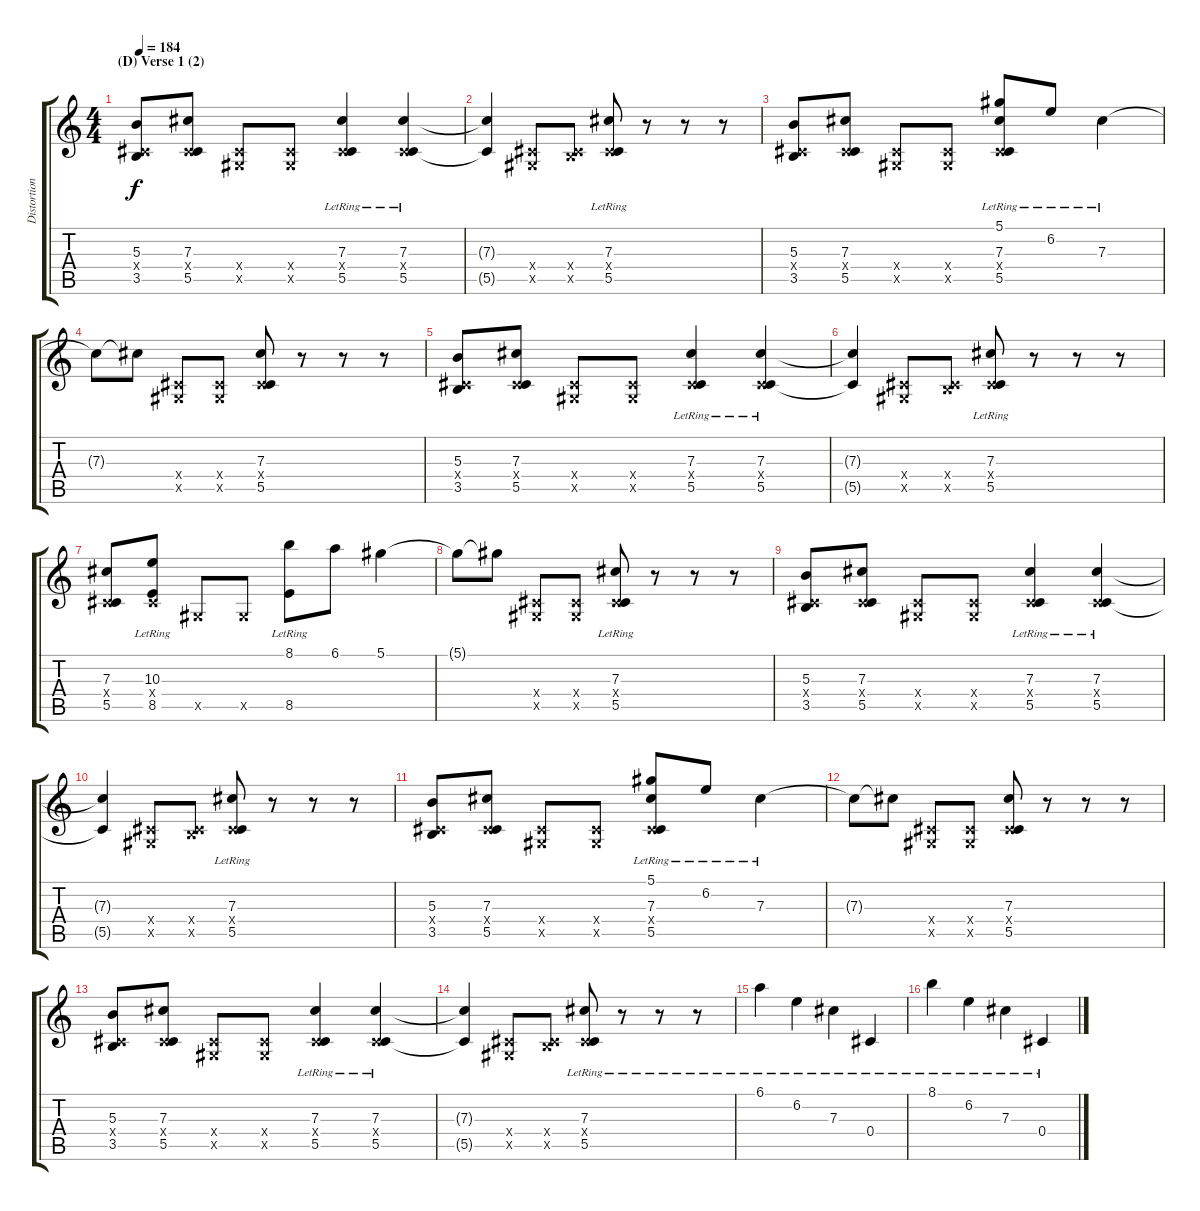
\track ("Distortion Guitar" "Distortion") {instrument distortionguitar}
\staff {score tabs}
\tuning (Eb4 Bb3 Gb3 Db3 Ab2 Db2) {hide}
\ts (4 4)
\section ("" "(D) Verse 1 (2)")
\tempo 184
\clef g2
\ks c
(5.3 0.4{x} 3.5).8{dy f} (7.3 0.4{x} 5.5).8 (0.4{x} 0.5{x}).8 (0.4{x} 0.5{x}).8 (7.3{lr} 0.4{x} 5.5{lr}).4 (7.3{lr} 0.4{x} 5.5{lr}).4 |
(7.3{t} 5.5{t}).4 (0.4{x} 0.5{x}).8 (0.4{x} 3.5{x}).8 (7.3{lr} 0.4{x} 5.5{lr}).8 r.8 r.8 r.8 |
(5.3 0.4{x} 3.5).8 (7.3 0.4{x} 5.5).8 (0.4{x} 0.5{x}).8 (0.4{x} 0.5{x}).8 (5.1{lr} 7.3{lr} 0.4{x} 5.5{lr}).8 6.2{lr}.8 7.3{lr}.4 |
7.3{t}.8 7.3{t}.8 (0.4{x} 0.5{x}).8 (0.4{x} 0.5{x}).8 (7.3 0.4{x} 5.5).8 r.8 r.8 r.8 |
(5.3 0.4{x} 3.5).8 (7.3 0.4{x} 5.5).8 (0.4{x} 0.5{x}).8 (0.4{x} 0.5{x}).8 (7.3{lr} 0.4{x} 5.5{lr}).4 (7.3{lr} 0.4{x} 5.5{lr}).4 |
(7.3{t} 5.5{t}).4 (0.4{x} 0.5{x}).8 (0.4{x} 3.5{x}).8 (7.3{lr} 0.4{x} 5.5{lr}).8 r.8 r.8 r.8 |
(7.3 0.4{x} 5.5).8 (10.3{lr} 0.4{x} 8.5{lr}).8 0.5{x}.8 0.5{x}.8 (8.1 8.5{lr}).8 6.1.8 5.1.4 |
5.1{t}.8 5.1{t}.8 (0.4{x} 0.5{x}).8 (0.4{x} 0.5{x}).8 (7.3{lr} 0.4{x} 5.5{lr}).8 r.8 r.8 r.8 |
(5.3 0.4{x} 3.5).8 (7.3 0.4{x} 5.5).8 (0.4{x} 0.5{x}).8 (0.4{x} 0.5{x}).8 (7.3{lr} 0.4{x} 5.5{lr}).4 (7.3{lr} 0.4{x} 5.5{lr}).4 |
(7.3{t} 5.5{t}).4 (0.4{x} 0.5{x}).8 (0.4{x} 3.5{x}).8 (7.3{lr} 0.4{x} 5.5{lr}).8 r.8 r.8 r.8 |
(5.3 0.4{x} 3.5).8 (7.3 0.4{x} 5.5).8 (0.4{x} 0.5{x}).8 (0.4{x} 0.5{x}).8 (5.1{lr} 7.3{lr} 0.4{x} 5.5{lr}).8 6.2{lr}.8 7.3{lr}.4 |
7.3{t}.8 7.3{t}.8 (0.4{x} 0.5{x}).8 (0.4{x} 0.5{x}).8 (7.3 0.4{x} 5.5).8 r.8 r.8 r.8 |
(5.3 0.4{x} 3.5).8 (7.3 0.4{x} 5.5).8 (0.4{x} 0.5{x}).8 (0.4{x} 0.5{x}).8 (7.3{lr} 0.4{x} 5.5{lr}).4 (7.3{lr} 0.4{x} 5.5{lr}).4 |
(7.3{t} 5.5{t}).4 (0.4{x} 0.5{x}).8 (0.4{x} 3.5{x}).8 (7.3{lr} 0.4{x} 5.5{lr}).8 r.8 r.8 r.8 |
6.1{lr}.4 6.2{lr}.4 7.3{lr}.4 0.4{lr}.4 |
8.1{lr}.4 6.2{lr}.4 7.3{lr}.4 0.4{lr}.4
